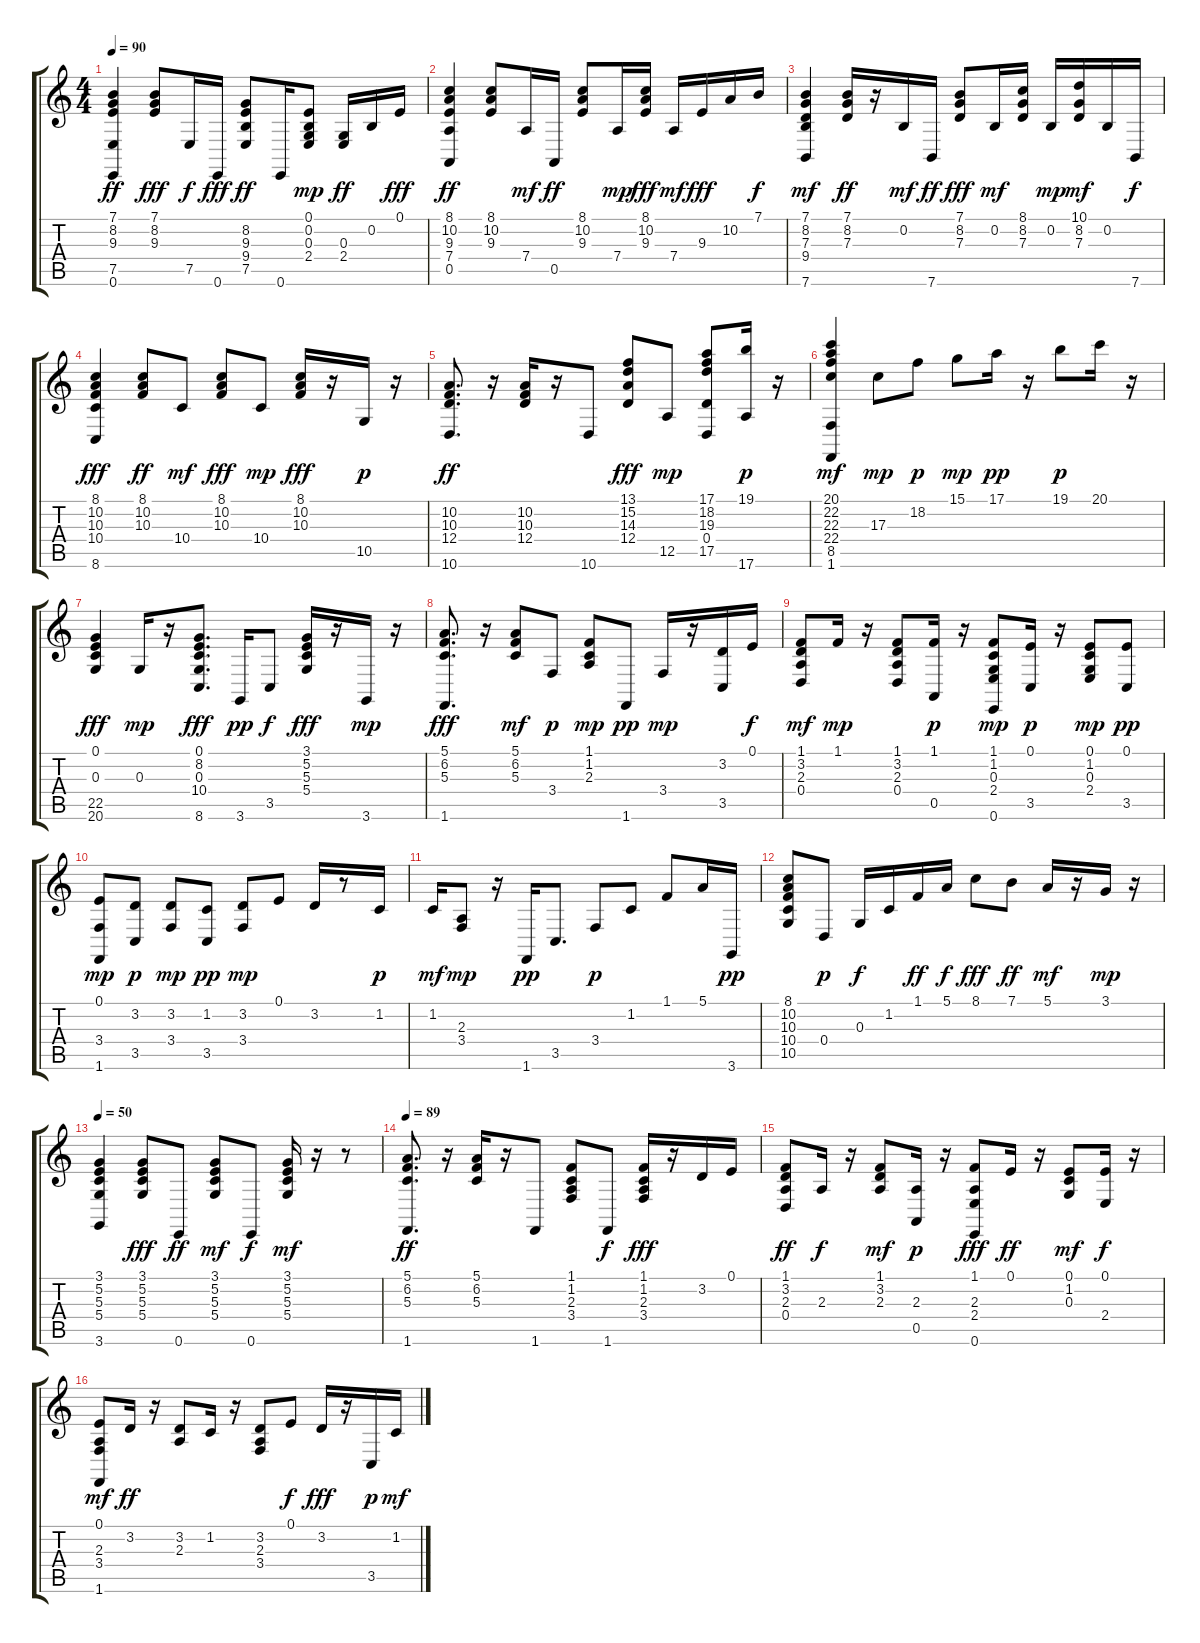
\track "" {instrument brightacousticpiano}
\staff {score tabs}
\tuning (E4 B3 G3 D3 A2 E2) {hide}
\ts (4 4)
\tempo 90
\clef g2
\ks c
(7.1 8.2 9.3 7.5 0.6).4{dy ff} (7.1 8.2 9.3).8{dy fff} 7.5.16{dy f} 0.6.16{dy fff} (8.2 9.3 9.4 7.5).8{dy ff} 0.6.16 (0.1 0.2 0.3 2.4).8{dy mp} (0.3 2.4).16{dy ff} 0.2.16 0.1.16{dy fff} |
(8.1 10.2 9.3 7.4 0.5).4{dy ff} (8.1 10.2 9.3).8 7.4.16{dy mf} 0.5.16{dy ff} (8.1 10.2 9.3).8 7.4.16{dy mp} (8.1 10.2 9.3).16{dy fff} 7.4.16{dy mf} 9.3.16{dy fff} 10.2.16 7.1.16{dy f} |
(7.1 8.2 7.3 9.4 7.6).4{dy mf} (7.1 8.2 7.3).16{dy ff} r.16 0.2.16{dy mf} 7.6.16{dy ff} (7.1 8.2 7.3).8{dy fff} 0.2.16{dy mf} (8.1 8.2 7.3).16 0.2.16{dy mp} (10.1 8.2 7.3).16{dy mf} 0.2.16 7.6.16{dy f} |
(8.1 10.2 10.3 10.4 8.6).4{dy fff} (8.1 10.2 10.3).8{dy ff} 10.4.8{dy mf} (8.1 10.2 10.3).8{dy fff} 10.4.8{dy mp} (8.1 10.2 10.3).16{dy fff} r.16 10.5.16{dy p} r.16 |
(10.2 10.3 12.4 10.6).8{d dy ff} r.16 (10.2 10.3 12.4).16 r.16 10.6.8 (13.1 15.2 14.3 12.4).8{dy fff} 12.5.8{dy mp} (17.1 18.2 19.3 0.4 17.5).8 (19.1 17.6).16{dy p} r.16 |
(20.1 22.2 22.3 22.4 8.5 1.6).4{dy mf} 17.3.8{dy mp} 18.2.8{dy p} 15.1.8{dy mp} 17.1.16{dy pp} r.16 19.1.8{dy p} 20.1.16 r.16 |
(0.1 0.3 22.5 20.6).4{dy fff} 0.3.16{dy mp} r.16 (0.1 8.2 0.3 10.4 8.6).8{d dy fff} 3.6.16{dy pp} 3.5.8{dy f} (3.1 5.2 5.3 5.4).16{dy fff} r.16 3.6.16{dy mp} r.16 |
(5.1 6.2 5.3 1.6).8{d dy fff} r.16 (5.1 6.2 5.3).8{dy mf} 3.4.8{dy p} (1.1 1.2 2.3).8{dy mp} 1.6.8{dy pp} 3.4.16{dy mp} r.16 (3.2 3.5).16 0.1.16{dy f} |
(1.1 3.2 2.3 0.4).8{dy mf} 1.1.16{dy mp} r.16 (1.1 3.2 2.3 0.4).8 (1.1 0.5).16{dy p} r.16 (1.1 1.2 0.3 2.4 0.6).8{dy mp} (0.1 3.5).16{dy p} r.16 (0.1 1.2 0.3 2.4).8{dy mp} (0.1 3.5).8{dy pp} |
(0.1 3.4 1.6).8{dy mp} (3.2 3.5).8{dy p} (3.2 3.4).8{dy mp} (1.2 3.5).8{dy pp} (3.2 3.4).8{dy mp} 0.1.8 3.2.16 r.8 1.2.16{dy p} |
1.2.16{dy mf} (2.3 3.4).8{dy mp} r.16 1.6.16{dy pp} 3.5.8{d} 3.4.8{dy p} 1.2.8 1.1.8 5.1.16 3.6.16{dy pp} |
(8.1 10.2 10.3 10.4 10.5).8 0.4.8{dy p} 0.3.16{dy f} 1.2.16 1.1.16{dy ff} 5.1.16{dy f} 8.1.8{dy fff} 7.1.8{dy ff} 5.1.16{dy mf} r.16 3.1.16{dy mp} r.16 |
\tempo 50
(3.1 5.2 5.3 5.4 3.6).4 (3.1 5.2 5.3 5.4).8{dy fff} 0.6.8{dy ff} (3.1 5.2 5.3 5.4).8{dy mf} 0.6.8{dy f} (3.1 5.2 5.3 5.4).16{dy mf} r.16 r.8 |
\tempo 89
(5.1 6.2 5.3 1.6).8{d dy ff} r.16 (5.1 6.2 5.3).16 r.16 1.6.8 (1.1 1.2 2.3 3.4).8 1.6.8{dy f} (1.1 1.2 2.3 3.4).16{dy fff} r.16 3.2.16 0.1.16 |
(1.1 3.2 2.3 0.4).8{dy ff} 2.3.16{dy f} r.16 (1.1 3.2 2.3).8{dy mf} (2.3 0.5).16{dy p} r.16 (1.1 2.3 2.4 0.6).8{dy fff} 0.1.16{dy ff} r.16 (0.1 1.2 0.3).8{dy mf} (0.1 2.4).16{dy f} r.16 |
(0.1 2.3 3.4 1.6).8{dy mf} 3.2.16{dy ff} r.16 (3.2 2.3).8 1.2.16 r.16 (3.2 2.3 3.4).8 0.1.8{dy f} 3.2.16{dy fff} r.16 3.5.16{dy p} 1.2.16{dy mf}
